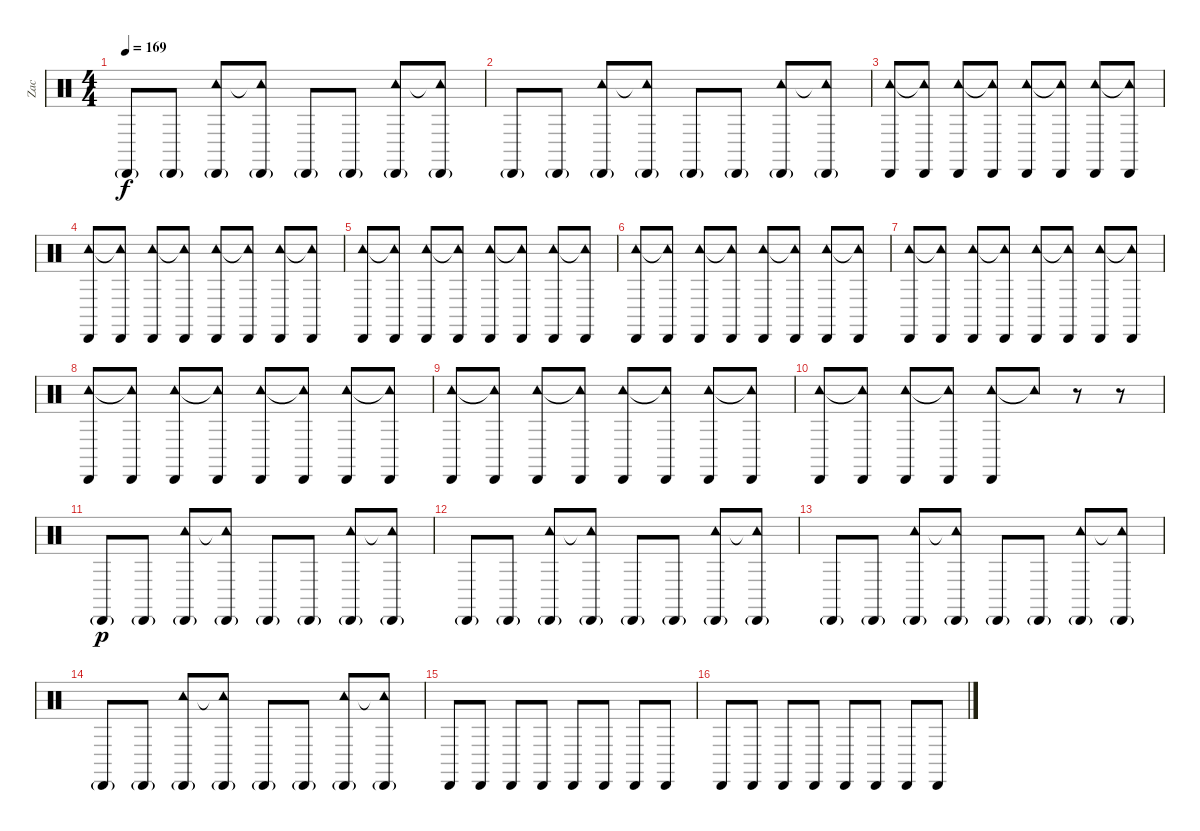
\track ("Zac" "Zac") {instrument percussion}
\staff {score}
\articulation defaults
\ts (4 4)
\tempo 169
\clef neutral
\ks c "Cabasa (hit)"{g}.8{dy f} "Cabasa (hit)"{g}.8
("Tambourine (hit)" "Cabasa (hit)"{g}).8 ("Tambourine (hit)"{t} "Cabasa (hit)"{g}).8 "Cabasa (hit)"{g}.8 "Cabasa (hit)"{g}.8 ("Tambourine (hit)" "Cabasa (hit)"{g}).8 ("Tambourine (hit)"{t} "Cabasa (hit)"{g}).8 |
"Cabasa (hit)"{g}.8 "Cabasa (hit)"{g}.8 ("Tambourine (hit)" "Cabasa (hit)"{g}).8 ("Tambourine (hit)"{t} "Cabasa (hit)"{g}).8 "Cabasa (hit)"{g}.8 "Cabasa (hit)"{g}.8 ("Tambourine (hit)" "Cabasa (hit)"{g}).8 ("Tambourine (hit)"{t} "Cabasa (hit)"{g}).8 |
("Tambourine (hit)" "Cabasa (hit)").8 ("Tambourine (hit)"{t} "Cabasa (hit)").8 ("Tambourine (hit)" "Cabasa (hit)").8 ("Tambourine (hit)"{t} "Cabasa (hit)").8 ("Tambourine (hit)" "Cabasa (hit)").8 ("Tambourine (hit)"{t} "Cabasa (hit)").8 ("Tambourine (hit)" "Cabasa (hit)").8 ("Tambourine (hit)"{t} "Cabasa (hit)").8 |
("Tambourine (hit)" "Cabasa (hit)").8 ("Tambourine (hit)"{t} "Cabasa (hit)").8 ("Tambourine (hit)" "Cabasa (hit)").8 ("Tambourine (hit)"{t} "Cabasa (hit)").8 ("Tambourine (hit)" "Cabasa (hit)").8 ("Tambourine (hit)"{t} "Cabasa (hit)").8 ("Tambourine (hit)" "Cabasa (hit)").8 ("Tambourine (hit)"{t} "Cabasa (hit)").8 |
("Tambourine (hit)" "Cabasa (hit)").8 ("Tambourine (hit)"{t} "Cabasa (hit)").8 ("Tambourine (hit)" "Cabasa (hit)").8 ("Tambourine (hit)"{t} "Cabasa (hit)").8 ("Tambourine (hit)" "Cabasa (hit)").8 ("Tambourine (hit)"{t} "Cabasa (hit)").8 ("Tambourine (hit)" "Cabasa (hit)").8 ("Tambourine (hit)"{t} "Cabasa (hit)").8 |
("Tambourine (hit)" "Cabasa (hit)").8 ("Tambourine (hit)"{t} "Cabasa (hit)").8 ("Tambourine (hit)" "Cabasa (hit)").8 ("Tambourine (hit)"{t} "Cabasa (hit)").8 ("Tambourine (hit)" "Cabasa (hit)").8 ("Tambourine (hit)"{t} "Cabasa (hit)").8 ("Tambourine (hit)" "Cabasa (hit)").8 ("Tambourine (hit)"{t} "Cabasa (hit)").8 |
("Tambourine (hit)" "Cabasa (hit)").8 ("Tambourine (hit)"{t} "Cabasa (hit)").8 ("Tambourine (hit)" "Cabasa (hit)").8 ("Tambourine (hit)"{t} "Cabasa (hit)").8 ("Tambourine (hit)" "Cabasa (hit)").8 ("Tambourine (hit)"{t} "Cabasa (hit)").8 ("Tambourine (hit)" "Cabasa (hit)").8 ("Tambourine (hit)"{t} "Cabasa (hit)").8 |
("Tambourine (hit)" "Cabasa (hit)").8 ("Tambourine (hit)"{t} "Cabasa (hit)").8 ("Tambourine (hit)" "Cabasa (hit)").8 ("Tambourine (hit)"{t} "Cabasa (hit)").8 ("Tambourine (hit)" "Cabasa (hit)").8 ("Tambourine (hit)"{t} "Cabasa (hit)").8 ("Tambourine (hit)" "Cabasa (hit)").8 ("Tambourine (hit)"{t} "Cabasa (hit)").8 |
("Tambourine (hit)" "Cabasa (hit)").8 ("Tambourine (hit)"{t} "Cabasa (hit)").8 ("Tambourine (hit)" "Cabasa (hit)").8 ("Tambourine (hit)"{t} "Cabasa (hit)").8 ("Tambourine (hit)" "Cabasa (hit)").8 ("Tambourine (hit)"{t} "Cabasa (hit)").8 ("Tambourine (hit)" "Cabasa (hit)").8 ("Tambourine (hit)"{t} "Cabasa (hit)").8 |
("Tambourine (hit)" "Cabasa (hit)").8 ("Tambourine (hit)"{t} "Cabasa (hit)").8 ("Tambourine (hit)" "Cabasa (hit)").8 ("Tambourine (hit)"{t} "Cabasa (hit)").8 ("Tambourine (hit)" "Cabasa (hit)").8 "Tambourine (hit)"{t}.8 r.8 r.8 |
"Cabasa (hit)"{g}.8{dy p} "Cabasa (hit)"{g}.8 ("Tambourine (hit)" "Cabasa (hit)"{g}).8 ("Tambourine (hit)"{t} "Cabasa (hit)"{g}).8 "Cabasa (hit)"{g}.8 "Cabasa (hit)"{g}.8 ("Tambourine (hit)" "Cabasa (hit)"{g}).8 ("Tambourine (hit)"{t} "Cabasa (hit)"{g}).8 |
"Cabasa (hit)"{g}.8 "Cabasa (hit)"{g}.8 ("Tambourine (hit)" "Cabasa (hit)"{g}).8 ("Tambourine (hit)"{t} "Cabasa (hit)"{g}).8 "Cabasa (hit)"{g}.8 "Cabasa (hit)"{g}.8 ("Tambourine (hit)" "Cabasa (hit)"{g}).8 ("Tambourine (hit)"{t} "Cabasa (hit)"{g}).8 |
"Cabasa (hit)"{g}.8 "Cabasa (hit)"{g}.8 ("Tambourine (hit)" "Cabasa (hit)"{g}).8 ("Tambourine (hit)"{t} "Cabasa (hit)"{g}).8 "Cabasa (hit)"{g}.8 "Cabasa (hit)"{g}.8 ("Tambourine (hit)" "Cabasa (hit)"{g}).8 ("Tambourine (hit)"{t} "Cabasa (hit)"{g}).8 |
"Cabasa (hit)"{g}.8 "Cabasa (hit)"{g}.8 ("Tambourine (hit)" "Cabasa (hit)"{g}).8 ("Tambourine (hit)"{t} "Cabasa (hit)"{g}).8 "Cabasa (hit)"{g}.8 "Cabasa (hit)"{g}.8 ("Tambourine (hit)" "Cabasa (hit)"{g}).8 ("Tambourine (hit)"{t} "Cabasa (hit)"{g}).8 |
"Cabasa (hit)".8 "Cabasa (hit)".8 "Cabasa (hit)".8 "Cabasa (hit)".8 "Cabasa (hit)".8 "Cabasa (hit)".8 "Cabasa (hit)".8 "Cabasa (hit)".8 |
"Cabasa (hit)".8 "Cabasa (hit)".8 "Cabasa (hit)".8 "Cabasa (hit)".8 "Cabasa (hit)".8 "Cabasa (hit)".8 "Cabasa (hit)".8 "Cabasa (hit)".8
